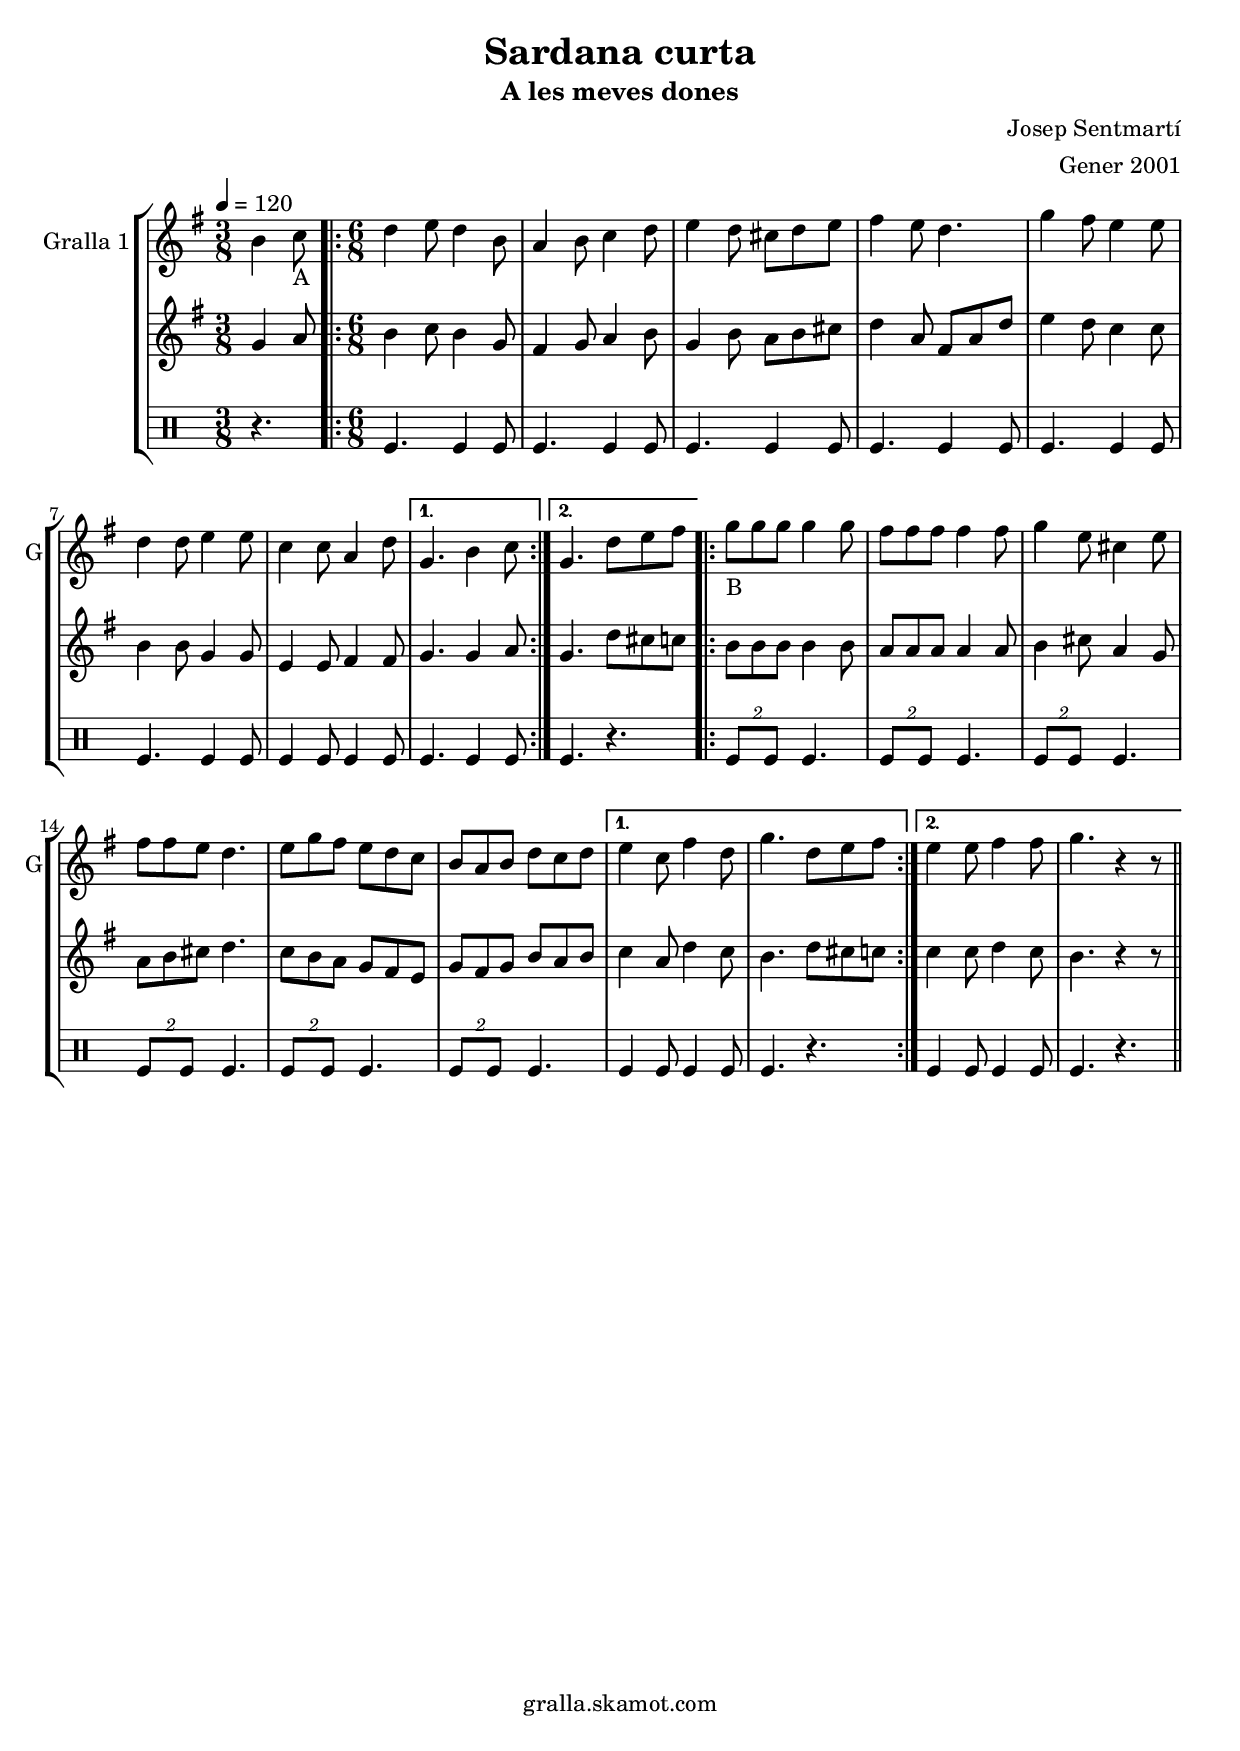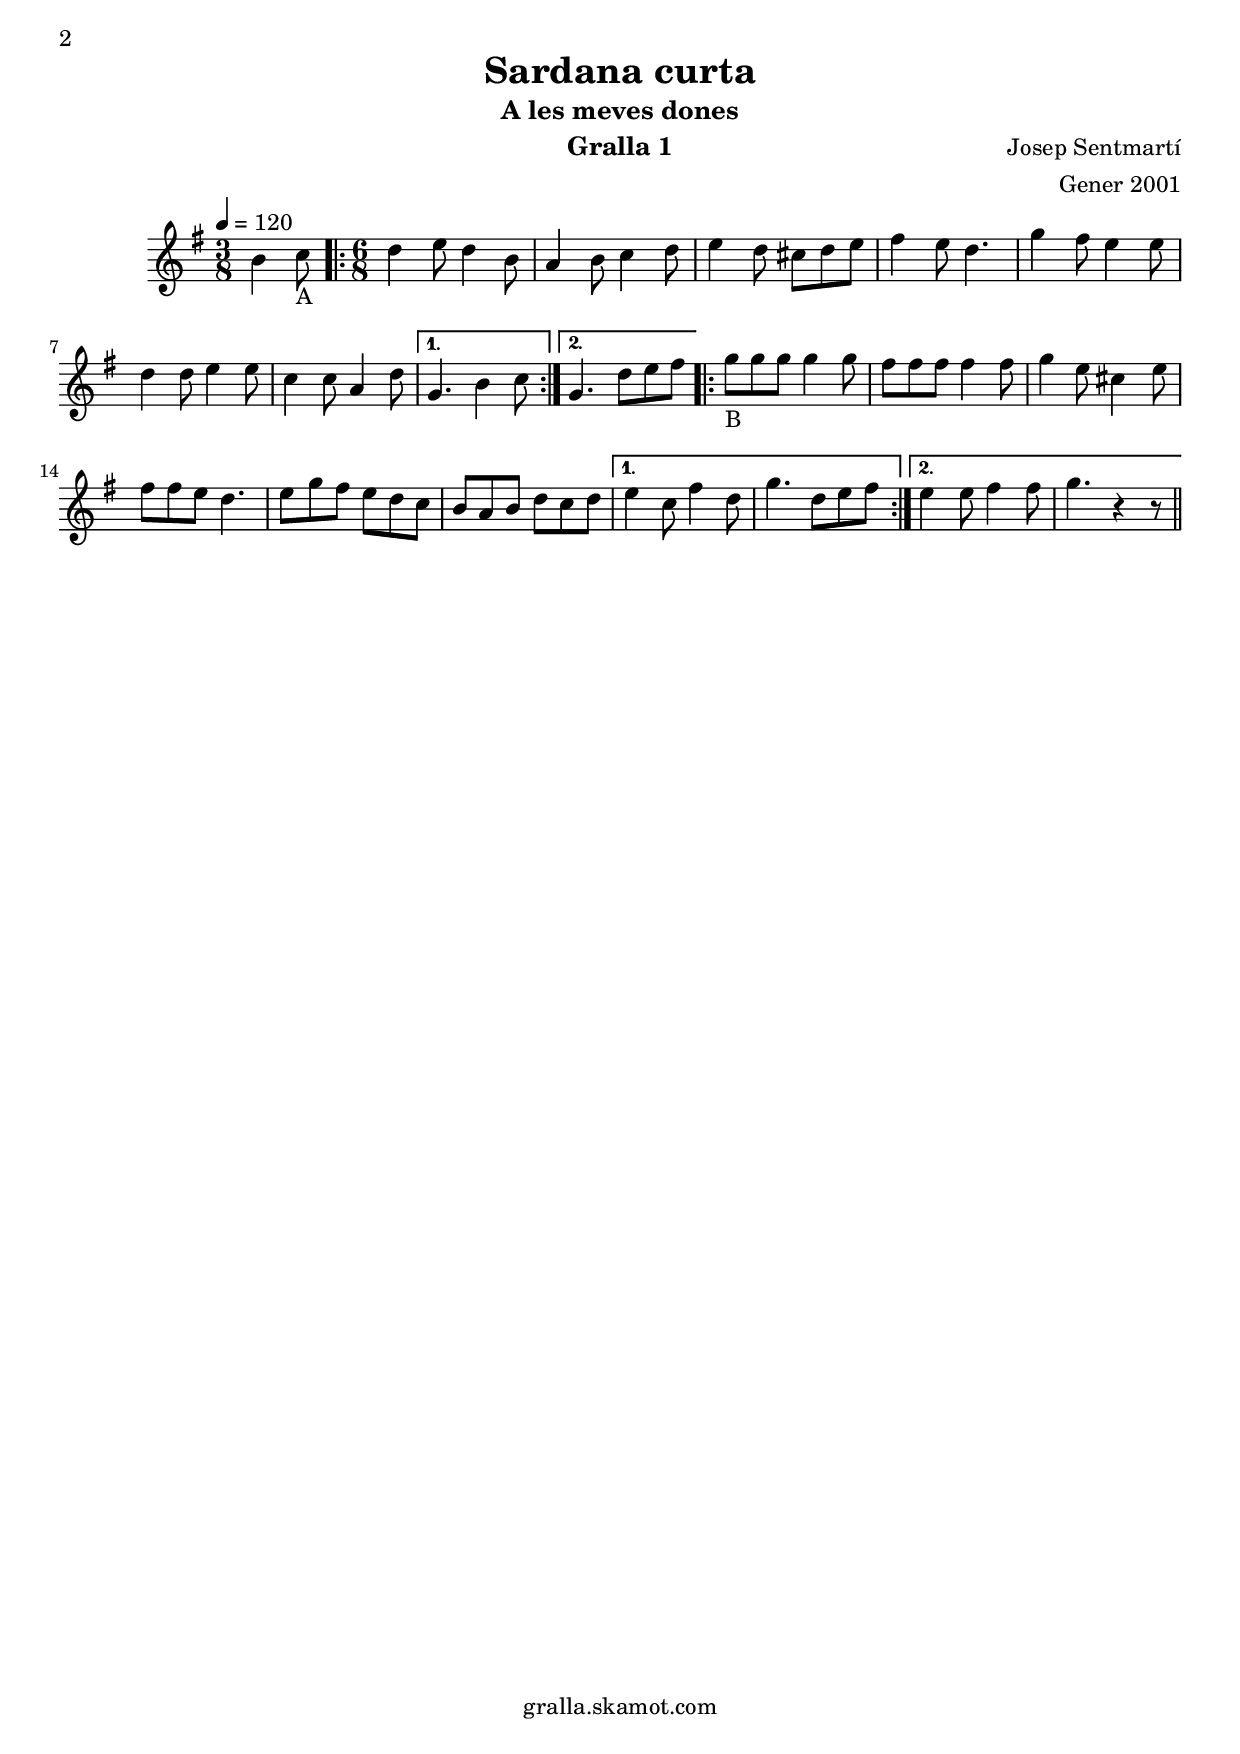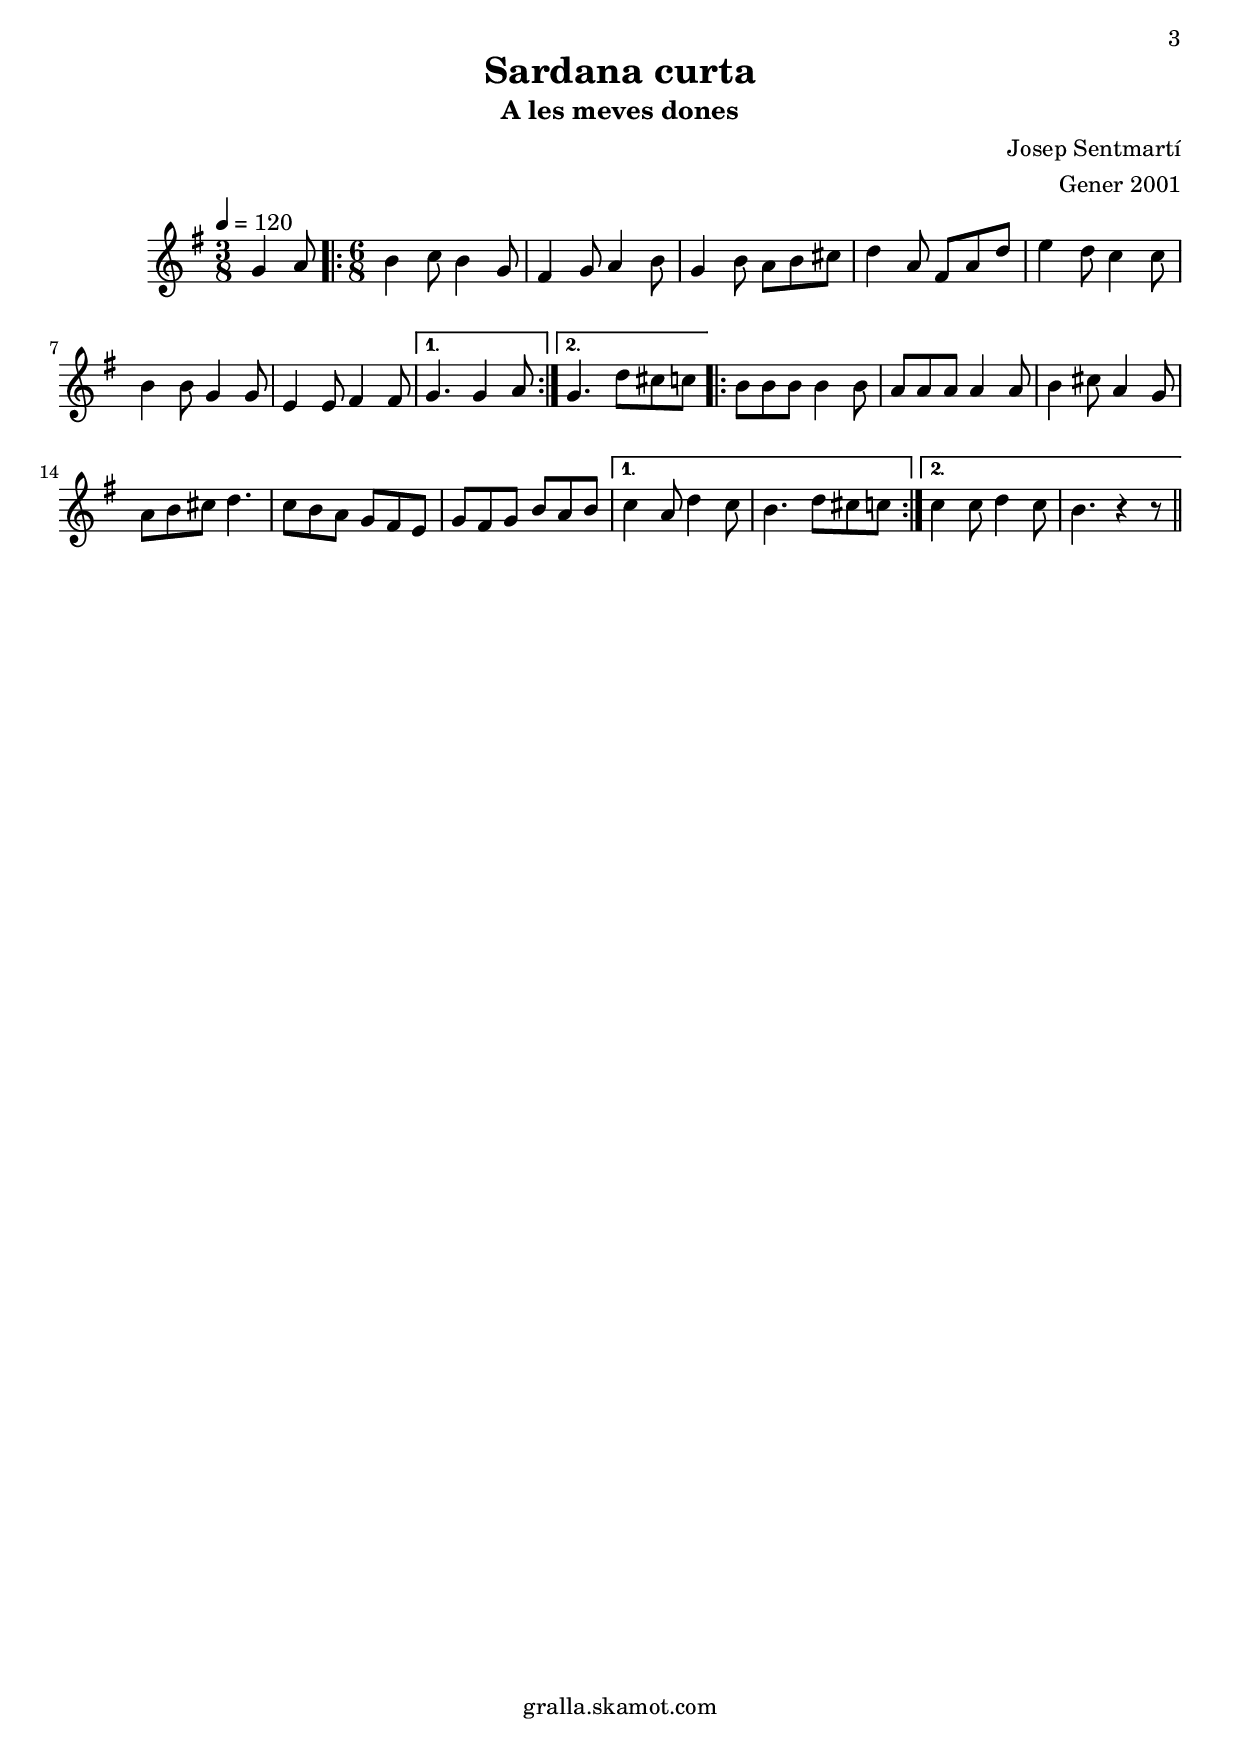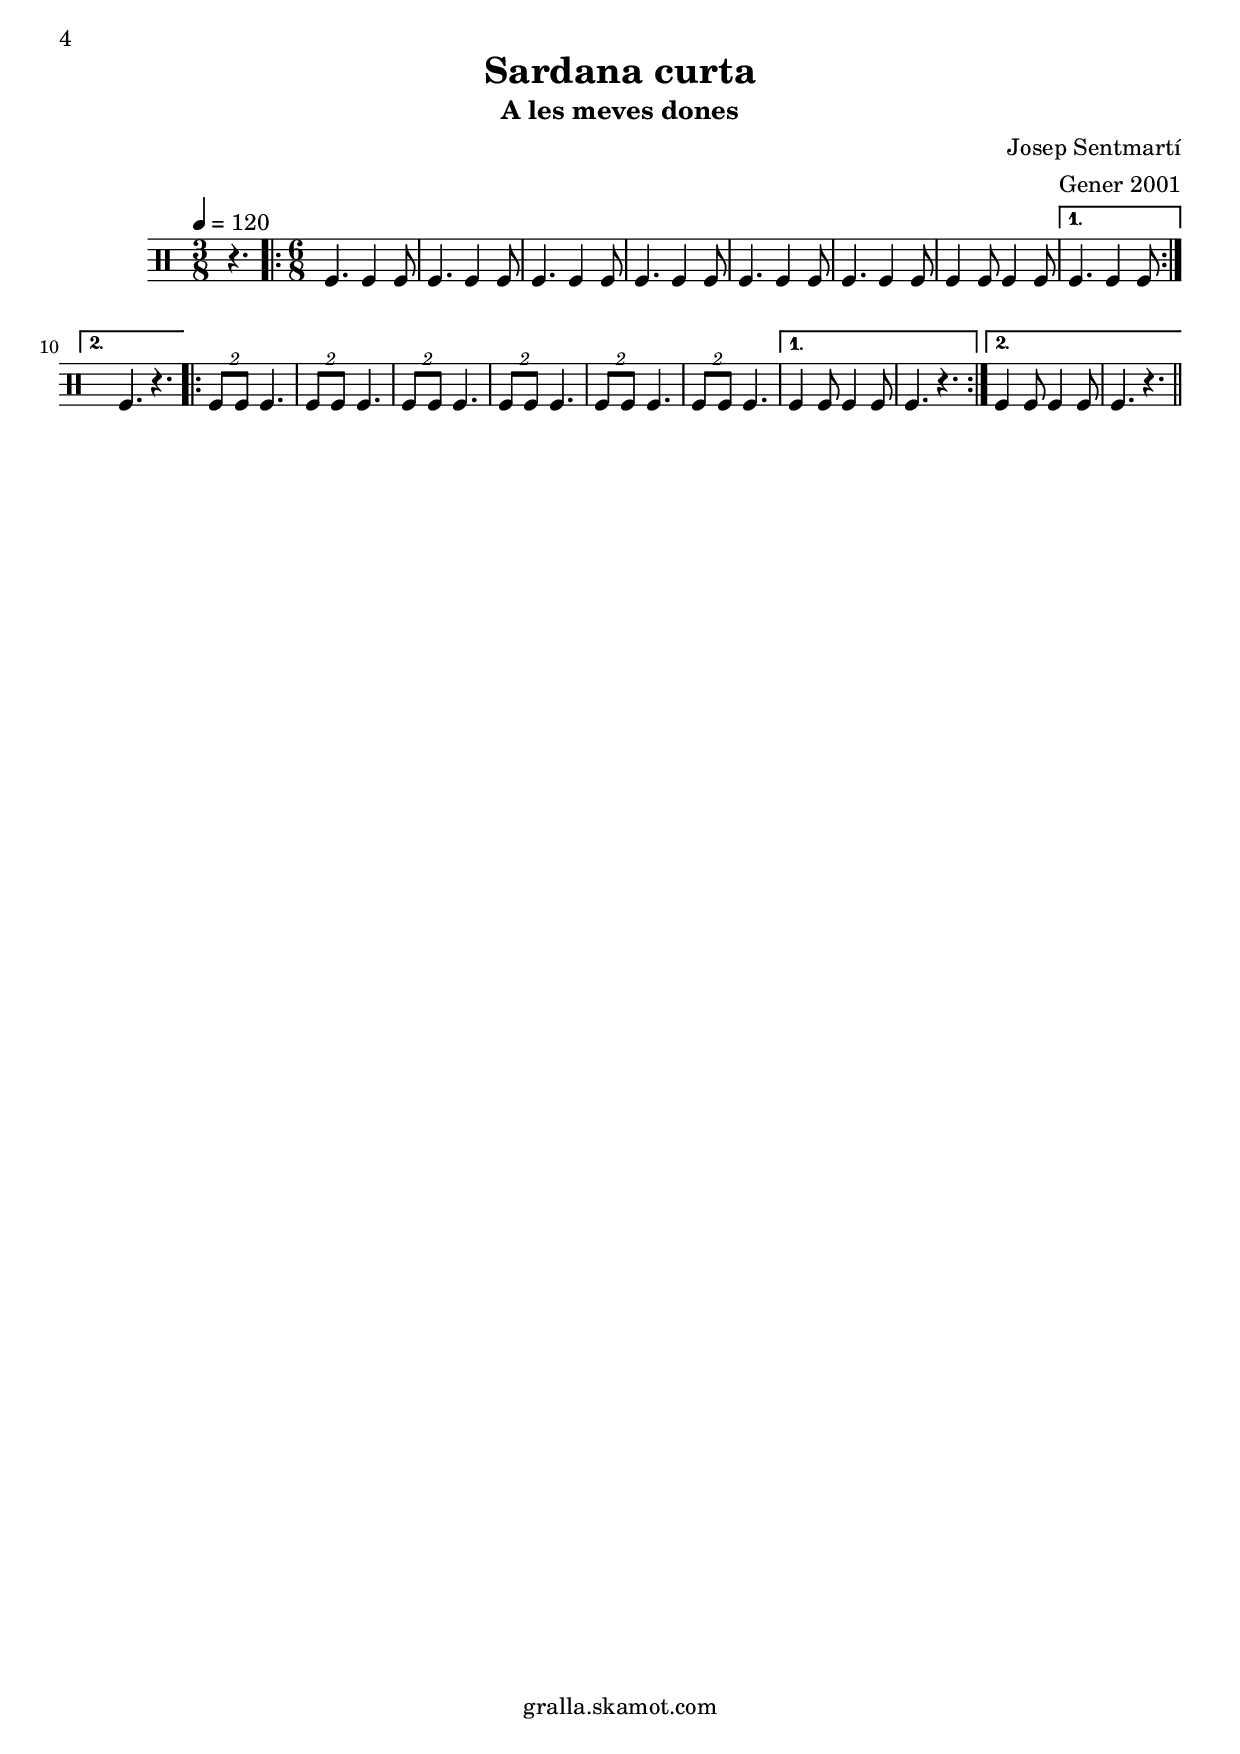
\version "2.16.2"

\header {
  dedication=""
  title="Sardana curta"
  subtitle="A les meves dones"
  subsubtitle=""
  poet=""
  meter=""
  piece=""
  composer="Josep Sentmartí"
  arranger="Gener 2001"
  opus=""
  instrument=""
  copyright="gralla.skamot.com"
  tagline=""
}

liniaroAa =
\relative b'
{
  \tempo 4=120
  \clef treble
  \key g \major
  \time 3/8
  b4 c8 _"A"  |
  \time 6/8   \repeat volta 2 { d4 e8 d4 b8  |
  a4 b8 c4 d8  |
  e4 d8 cis d e  |
  %05
  fis4 e8 d4.  |
  g4 fis8 e4 e8  |
  d4 d8 e4 e8  |
  c4 c8 a4 d8 }
  \alternative { { g,4. b4 c8 }
  %10
  { g4. d'8 e fis } }
  \repeat volta 2 { g8 _"B
" g g g4 g8  |
  fis8 fis fis fis4 fis8  |
  g4 e8 cis4 e8  |
  fis8 fis e d4.  |
  %15
  e8 g fis e d c  |
  b8 a b d c d }
  \alternative { { e4 c8 fis4 d8  |
  g4. d8 e fis }
  { e4 e8 fis4 fis8  |
  %20
  g4. r4 r8 } } \bar "||"
}

liniaroAb =
\relative g'
{
  \tempo 4=120
  \clef treble
  \key g \major
  \time 3/8
  g4 a8  |
  \time 6/8   \repeat volta 2 { b4 c8 b4 g8  |
  fis4 g8 a4 b8  |
  g4 b8 a b cis  |
  %05
  d4 a8 fis a d  |
  e4 d8 c4 c8  |
  b4 b8 g4 g8  |
  e4 e8 fis4 fis8 }
  \alternative { { g4. g4 a8 }
  %10
  { g4. d'8 cis c } }
  \repeat volta 2 { b8 b b b4 b8  |
  a8 a a a4 a8  |
  b4 cis8 a4 g8  |
  a8 b cis d4.  |
  %15
  c8 b a g fis e  |
  g8 fis g b a b }
  \alternative { { c4 a8 d4 c8  |
  b4. d8 cis c }
  { c4 c8 d4 c8  |
  %20
  b4. r4 r8 } } \bar "||"
}

liniaroAc =
\drummode
{
  \tempo 4=120
  \time 3/8
  r4.  |
  \time 6/8   \repeat volta 2 { tomfl4. tomfl4 tomfl8  |
  tomfl4. tomfl4 tomfl8  |
  tomfl4. tomfl4 tomfl8  |
  %05
  tomfl4. tomfl4 tomfl8  |
  tomfl4. tomfl4 tomfl8  |
  tomfl4. tomfl4 tomfl8  |
  tomfl4 tomfl8 tomfl4 tomfl8 }
  \alternative { { tomfl4. tomfl4 tomfl8 }
  %10
  { tomfl4. r } }
  \repeat volta 2 { \times 3/2 { tomfl8 tomfl } tomfl4.  |
  \times 3/2 { tomfl8 tomfl } tomfl4.  |
  \times 3/2 { tomfl8 tomfl } tomfl4.  |
  \times 3/2 { tomfl8 tomfl } tomfl4.  |
  %15
  \times 3/2 { tomfl8 tomfl } tomfl4.  |
  \times 3/2 { tomfl8 tomfl } tomfl4. }
  \alternative { { tomfl4 tomfl8 tomfl4 tomfl8  |
  tomfl4. r }
  { tomfl4 tomfl8 tomfl4 tomfl8  |
  %20
  tomfl4. r } } \bar "||"
}

\bookpart {
  \score {
    \new StaffGroup {
      \override Score.RehearsalMark #'self-alignment-X = #LEFT
      <<
        \new Staff \with {instrumentName = #"Gralla 1" shortInstrumentName = #"G"} \liniaroAa
        \new Staff \with {instrumentName = #"" shortInstrumentName = #" "} \liniaroAb
        \new DrumStaff \with {instrumentName = #"" shortInstrumentName = #" "} \liniaroAc
      >>
    }
    \layout {}
  }
  \score { \unfoldRepeats
    \new StaffGroup {
      \override Score.RehearsalMark #'self-alignment-X = #LEFT
      <<
        \new Staff \with {instrumentName = #"Gralla 1" shortInstrumentName = #"G"} \liniaroAa
        \new Staff \with {instrumentName = #"" shortInstrumentName = #" "} \liniaroAb
        \new DrumStaff \with {instrumentName = #"" shortInstrumentName = #" "} \liniaroAc
      >>
    }
    \midi {
      \set Staff.midiInstrument = "oboe"
      \set DrumStaff.midiInstrument = "drums"
    }
  }
}

\bookpart {
  \header {instrument="Gralla 1"}
  \score {
    \new StaffGroup {
      \override Score.RehearsalMark #'self-alignment-X = #LEFT
      <<
        \new Staff \liniaroAa
      >>
    }
    \layout {}
  }
  \score { \unfoldRepeats
    \new StaffGroup {
      \override Score.RehearsalMark #'self-alignment-X = #LEFT
      <<
        \new Staff \liniaroAa
      >>
    }
    \midi {
      \set Staff.midiInstrument = "oboe"
      \set DrumStaff.midiInstrument = "drums"
    }
  }
}

\bookpart {
  \header {instrument=""}
  \score {
    \new StaffGroup {
      \override Score.RehearsalMark #'self-alignment-X = #LEFT
      <<
        \new Staff \liniaroAb
      >>
    }
    \layout {}
  }
  \score { \unfoldRepeats
    \new StaffGroup {
      \override Score.RehearsalMark #'self-alignment-X = #LEFT
      <<
        \new Staff \liniaroAb
      >>
    }
    \midi {
      \set Staff.midiInstrument = "oboe"
      \set DrumStaff.midiInstrument = "drums"
    }
  }
}

\bookpart {
  \header {instrument=""}
  \score {
    \new StaffGroup {
      \override Score.RehearsalMark #'self-alignment-X = #LEFT
      <<
        \new DrumStaff \liniaroAc
      >>
    }
    \layout {}
  }
  \score { \unfoldRepeats
    \new StaffGroup {
      \override Score.RehearsalMark #'self-alignment-X = #LEFT
      <<
        \new DrumStaff \liniaroAc
      >>
    }
    \midi {
      \set Staff.midiInstrument = "oboe"
      \set DrumStaff.midiInstrument = "drums"
    }
  }
}

